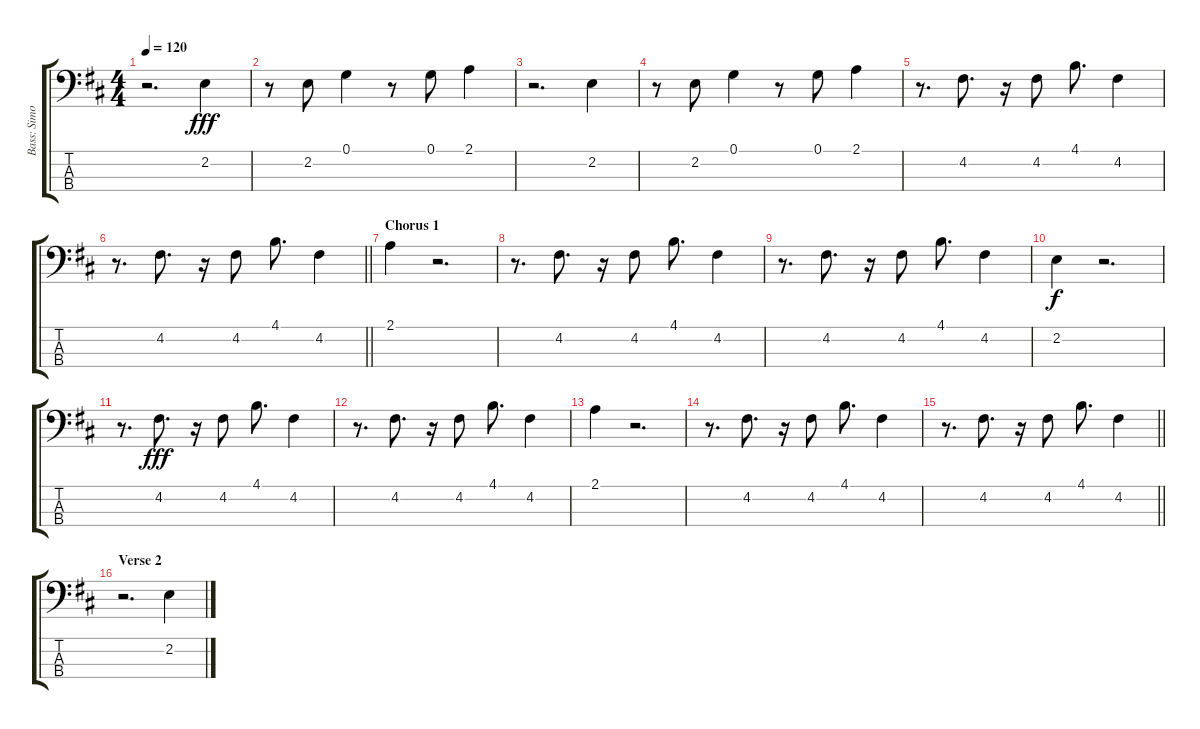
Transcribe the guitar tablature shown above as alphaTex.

\track ("Bass: Simon Kirke" "Bass: Simo") {instrument electricbasspick}
\staff {score tabs}
\tuning (G2 D2 A1 E1) {hide}
\ts (4 4)
\tempo 120
\clef f4
\ks d
r.2{d dy fff} 2.2.4 |
r.8 2.2.8 0.1.4 r.8 0.1.8 2.1.4 |
r.2{d} 2.2.4 |
r.8 2.2.8 0.1.4 r.8 0.1.8 2.1.4 |
r.8{d} 4.2.8{d} r.16 4.2.8 4.1.8{d} 4.2.4 |
\barLineRight lightlight
r.8{d} 4.2.8{d} r.16 4.2.8 4.1.8{d} 4.2.4 |
\section ("" "Chorus 1")
2.1.4 r.2{d} |
r.8{d} 4.2.8{d} r.16 4.2.8 4.1.8{d} 4.2.4 |
r.8{d} 4.2.8{d} r.16 4.2.8 4.1.8{d} 4.2.4 |
2.2.4{dy f} r.2{d} |
r.8{d} 4.2.8{d dy fff} r.16 4.2.8 4.1.8{d} 4.2.4 |
r.8{d} 4.2.8{d} r.16 4.2.8 4.1.8{d} 4.2.4 |
2.1.4 r.2{d} |
r.8{d} 4.2.8{d} r.16 4.2.8 4.1.8{d} 4.2.4 |
\barLineRight lightlight
r.8{d} 4.2.8{d} r.16 4.2.8 4.1.8{d} 4.2.4 |
\section ("" "Verse 2")
r.2{d} 2.2.4
